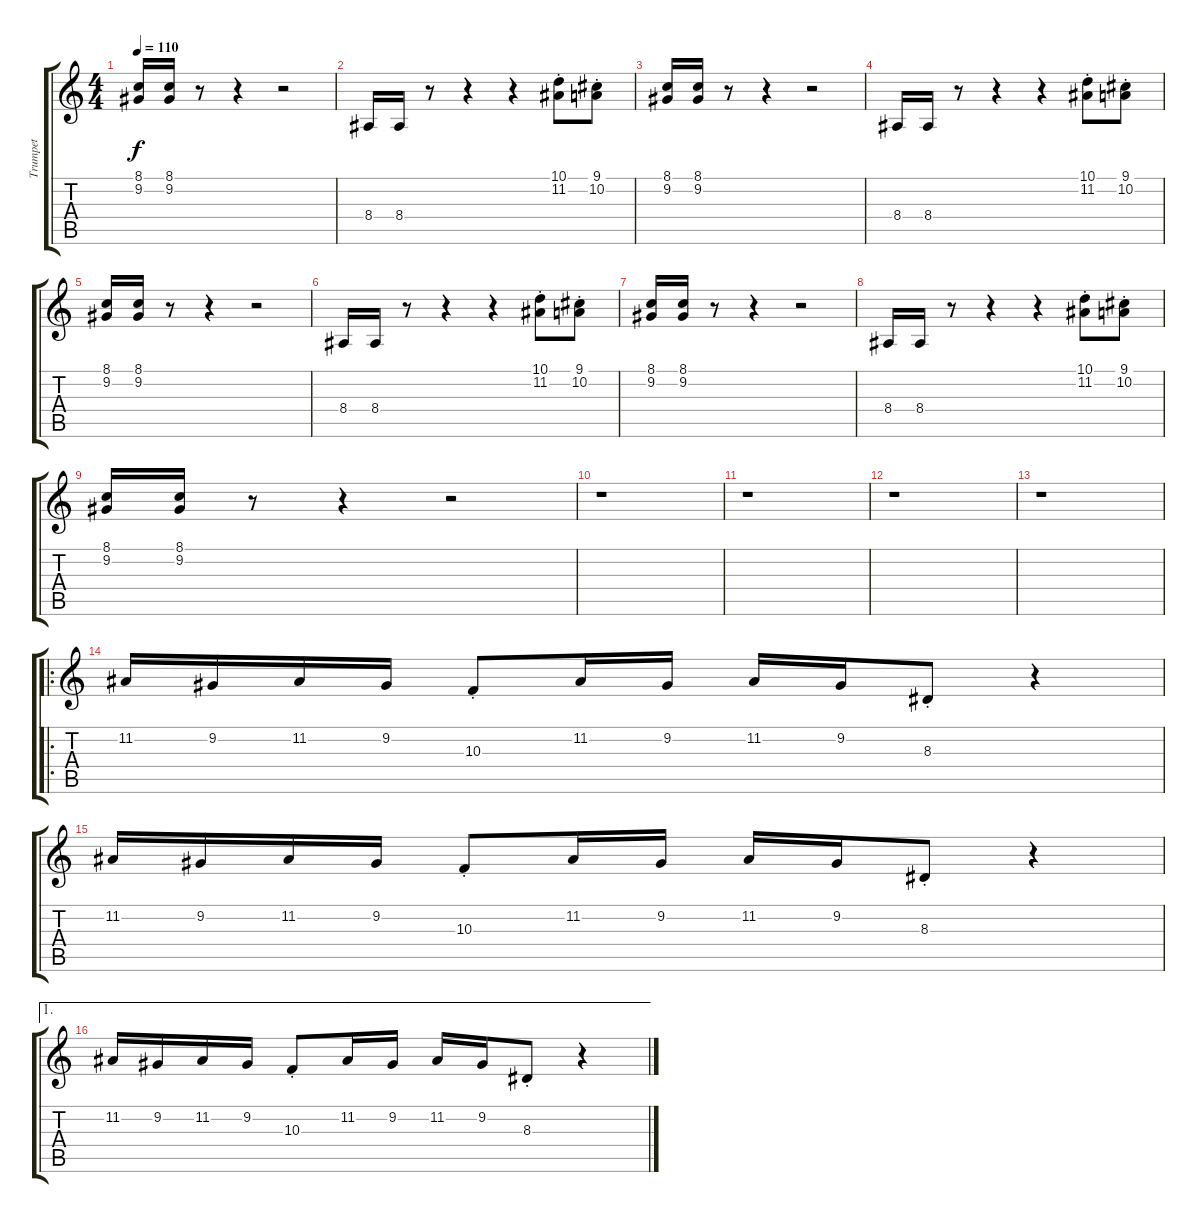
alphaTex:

\track ("Trumpet" "Trumpet") {instrument trumpet}
\staff {score tabs}
\tuning (E4 B3 G3 D3 A2 E2) {hide}
\ts (4 4)
\tempo 110
\clef g2
\ks c
(8.1 9.2).16{dy f} (8.1 9.2).16 r.8 r.4 r.2 |
8.4.16 8.4.16 r.8 r.4 r.4 (10.1{st} 11.2{st}).8 (9.1{st} 10.2{st}).8 |
(8.1 9.2).16 (8.1 9.2).16 r.8 r.4 r.2 |
8.4.16 8.4.16 r.8 r.4 r.4 (10.1{st} 11.2{st}).8 (9.1{st} 10.2{st}).8 |
(8.1 9.2).16 (8.1 9.2).16 r.8 r.4 r.2 |
8.4.16 8.4.16 r.8 r.4 r.4 (10.1{st} 11.2{st}).8 (9.1{st} 10.2{st}).8 |
(8.1 9.2).16 (8.1 9.2).16 r.8 r.4 r.2 |
8.4.16 8.4.16 r.8 r.4 r.4 (10.1{st} 11.2{st}).8 (9.1{st} 10.2{st}).8 |
(8.1 9.2).16 (8.1 9.2).16 r.8 r.4 r.2 |
r.1 |
r.1 |
r.1 |
r.1 |
\ro
11.2.16 9.2.16 11.2.16 9.2.16 10.3{st}.8 11.2.16 9.2.16 11.2.16 9.2.16 8.3{st}.8 r.4 |
11.2.16 9.2.16 11.2.16 9.2.16 10.3{st}.8 11.2.16 9.2.16 11.2.16 9.2.16 8.3{st}.8 r.4 |
\ae 1
11.2.16 9.2.16 11.2.16 9.2.16 10.3{st}.8 11.2.16 9.2.16 11.2.16 9.2.16 8.3{st}.8 r.4
